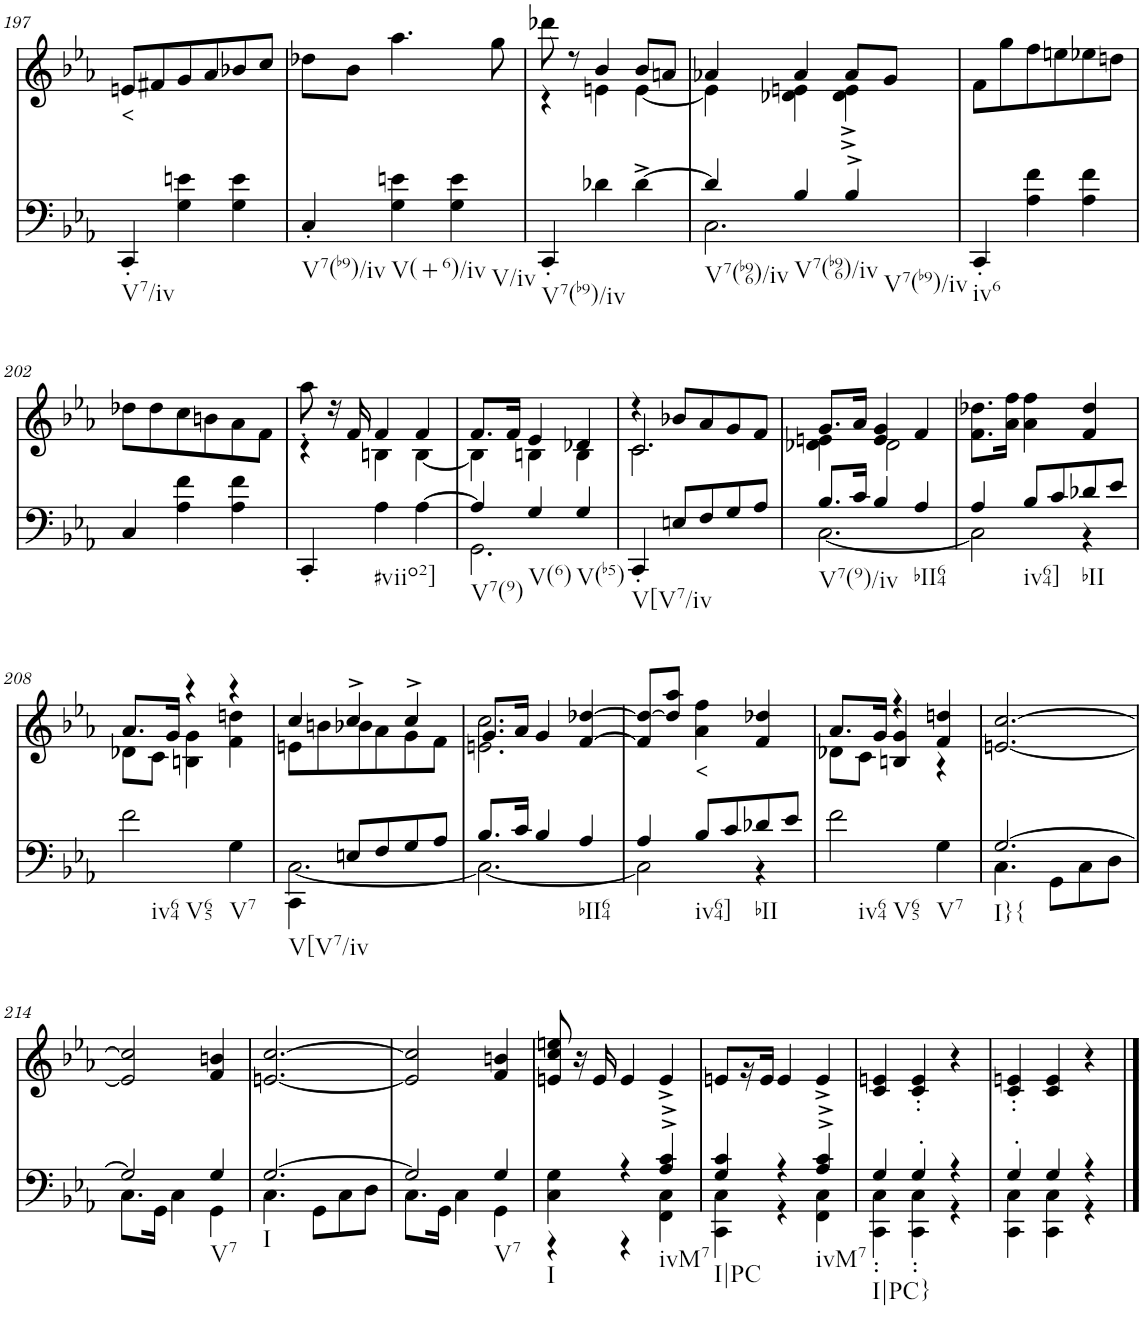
**kern	**kern	**text
*part2	*part1	*part1
*staff2	*staff1	*staff1
*I"Piano	*I"Piano	*
*I'Pno	*I'Pno	*
!!LO:PB:g=z
*clefF4	*clefG2	*
*k[b-e-a-]	*k[b-e-a-]	*
*M3/4	*M3/4	*
=197	=197	=197
!LO:TX:b:t=V7/iv	!	!
!	!	!LO:LY:b
4CC'/	8en/L	<
.	8f#X/	.
4G\ 4en\	8g/	.
.	8a-/	.
4G\ 4e\	8b-X/	.
.	8cc/J	.
=198	=198	=198
!LO:TX:b:t=V7(b9)/iv	!	!
4C'/	8dd-X\L	.
.	8b-\J	.
!LO:TX:b:t=V(+6)/iv	!	!
4G\ 4en\	4.aa-\	.
!LO:TX:b:t=V/iv	!	!
4G\ 4e\	.	.
.	8gg\	.
=199	=199	=199
*	*^	*
!LO:TX:b:t=V7(b9)/iv	!	!	!
4CC'/	8ddd-X\	4r	.
.	8r	.	.
4d-X\	4en\	4b-/	.
[4d-^\	[4e\	8b-/L	.
.	.	8an/J	.
=200	=200	=200	=200
*^	*	*	*
!LO:TX:b:t=V7(b96)/iv	!	!	!	!
4d-/]	2.C\	4a-X/	4e\]	.
!LO:TX:b:t=V7(b96)/iv	!	!	!	!
4B-/	.	4a-/	4d-X\ 4en\	.
!LO:TX:b:t=V7(b9)/iv	!	!	!	!
4B-^/	.	8a-/L	4d-\^ 4e\^	.
.	.	8g/J	.	.
*v	*v	*	*	*
*	*v	*v	*
=201	=201	=201
!LO:TX:b:t=iv6	!	!
4CC'/	8f\L	.
.	8gg\	.
4A-\ 4f\	8ff\	.
.	8een\	.
4A-\ 4f\	8ee-X\	.
.	8ddn\J	.
!!LO:LB:g=z
=202	=202	=202
4C/	8dd-X\L	.
.	8dd-\	.
4A-\ 4f\	8cc\	.
.	8bn\	.
4A-\ 4f\	8a-\	.
.	8f\J	.
=203	=203	=203
*	*^	*
4CC'/	8aa-'\	4r	.
.	16r	.	.
.	16f/	.	.
!LO:TX:b:t=#viio2]	!	!	!
4A-\	4f/	4Bn\	.
[4A-\	4f/	[4B\	.
=204	=204	=204	=204
*^	*	*	*
!LO:TX:b:t=V7(9)	!	!	!	!
4A-/]	2.GG\	8.f/L	4B\]	.
.	.	16f/Jk	.	.
!LO:TX:b:t=V(6)	!	!	!	!
4G/	.	4e-/	4Bn\	.
!LO:TX:b:t=V(b5)	!	!	!	!
4G/	.	4d-X/	4B\	.
*v	*v	*	*	*
=205	=205	=205	=205
*	*	*^	*
!LO:TX:b:t=V[V7/iv	!	!	!	!
4CC'/	4r	2.c\	2.c/	.
8En/L	8b-X/L	.	.	.
8F/	8a-/	.	.	.
8G/	8g/	.	.	.
8A-/J	8f/J	.	.	.
*	*	*v	*v	*
=206	=206	=206	=206
*^	*	*	*
!LO:TX:b:t=V7(9)/iv	!	!	!	!
8.B-/L	[2.C\	8.g/L	4d-X\ 4en\	.
16c/Jk	.	16a-/Jk	.	.
4B-/	.	4e/ 4g/	2d-\	.
!LO:TX:b:t=bII64	!	!	!	!
4A-/	.	4f/	.	.
*	*	*v	*v	*
=207	=207	=207	=207
4A-/	2C\]	8.f\ 8.dd-X\L	.
.	.	16a-\ 16ff\Jk	.
!LO:TX:b:t=iv64]	!	!	!
8B-/L	.	4a-\ 4ff\	.
8c/	.	.	.
!LO:TX:b:t=bII	!	!	!
8d-X/	4r	4f/ 4dd-/	.
8e-/J	.	.	.
*v	*v	*	*
!!LO:LB:g=z
=208	=208	=208
*	*^	*
!LO:TX:b:t=iv64	!	!	!
!LO:TX:b:t=V65	!	!	!
2f\	8.a-/L	8d-X\L	.
.	.	8c\J	.
.	16g/Jk	.	.
.	4r	4Bn\ 4g\	.
!LO:TX:b:t=V7	!	!	!
4G\	4r	4f\ 4ddn\	.
=209	=209	=209	=209
*^	*	*	*
!LO:TX:b:t=V[V7/iv	!	!	!	!
4CC\	[2.C\	4cc/	8en\L	.
.	.	.	8bn\	.
8En/L	.	4cc^/	8b-X\	.
8F/	.	.	8a-\	.
8G/	.	4cc^/	8g\	.
8A-/J	.	.	8f\J	.
=210	=210	=210	=210	=210
8.B-/L	2.C\_	8.g/L	2.en\ 2.cc\	.
16c/Jk	.	16a-/Jk	.	.
4B-/	.	4g/	.	.
!LO:TX:b:t=bII64	!	!	!	!
4A-/	.	[4f/ [4dd-X/	.	.
*	*	*v	*v	*
=211	=211	=211	=211
4A-/	2C\]	8f/] 8dd-/_L	.
.	.	8dd-/] 8aa-/J	.
!LO:TX:b:t=iv64]	!	!	!
!	!	!	!LO:LY:b
8B-/L	.	4a-\ 4ff\	<
8c/	.	.	.
!LO:TX:b:t=bII	!	!	!
8d-X/	4r	4f/ 4dd-X/	.
8e-/J	.	.	.
*v	*v	*	*
=212	=212	=212
*	*^	*
!LO:TX:b:t=iv64	!	!	!
!LO:TX:b:t=V65	!	!	!
2f\	8.a-/L	8d-X\L	.
.	.	8c\J	.
.	16g/Jk	.	.
.	4r	4Bn/ 4g/	.
!LO:TX:b:t=V7	!	!	!
4G\	4f/ 4ddn/	4r	.
=213	=213	=213	=213
*^	*	*	*
!LO:TX:b:t=I}{	!	!	!	!
*	*	*v	*v	*
[2.G/	4.C\	[2.en/ [2.cc/	.
.	8GG\L	.	.
.	8C\	.	.
.	8D\J	.	.
!!LO:LB:g=z
=214	=214	=214	=214
2G/]	8.C\L	2e/] 2cc/]	.
.	16GG\Jk	.	.
.	4C\	.	.
!LO:TX:b:t=V7	!	!	!
4G/	4GG\	4f/ 4bn/	.
=215	=215	=215	=215
!LO:TX:b:t=I	!	!	!
[2.G/	4.C\	[2.en/ [2.cc/	.
.	8GG\L	.	.
.	8C\	.	.
.	8D\J	.	.
=216	=216	=216	=216
2G/]	8.C\L	2e/] 2cc/]	.
.	16GG\Jk	.	.
.	4C\	.	.
!LO:TX:b:t=V7	!	!	!
4G/	4GG\	4f/ 4bn/	.
=217	=217	=217	=217
!LO:TX:b:t=I	!	!	!
4C\ 4G\	4r	8en/ 8cc/ 8een/	.
.	.	16r	.
.	.	16e/	.
4r	4r	4e/	.
!LO:TX:b:t=ivM7	!	!	!
4A-/^ 4c/^	4FF\ 4C\	4e^/	.
=218	=218	=218	=218
!LO:TX:b:t=I|PC	!	!	!
4G/ 4c/	4CC\ 4C\	8en/L	.
.	.	16r	.
.	.	16e/JJ	.
4r	4r	4e/	.
!LO:TX:b:t=ivM7	!	!	!
4A-/^ 4c/^	4FF\ 4C\	4e^/	.
=219	=219	=219	=219
!LO:TX:b:t=I|PC}	!	!	!
4G/	4CC\' 4C\'	4c/ 4en/	.
4G'/	4CC\' 4C\'	4c/' 4e/'	.
4r	4r	4r	.
=220	=220	=220	=220
4G'/	4CC\ 4C\	4c/' 4en/'	.
4G/	4CC\ 4C\	4c/ 4e/	.
4r	4r	4r	.
*v	*v	*	*
==	==	==
*-	*-	*-
